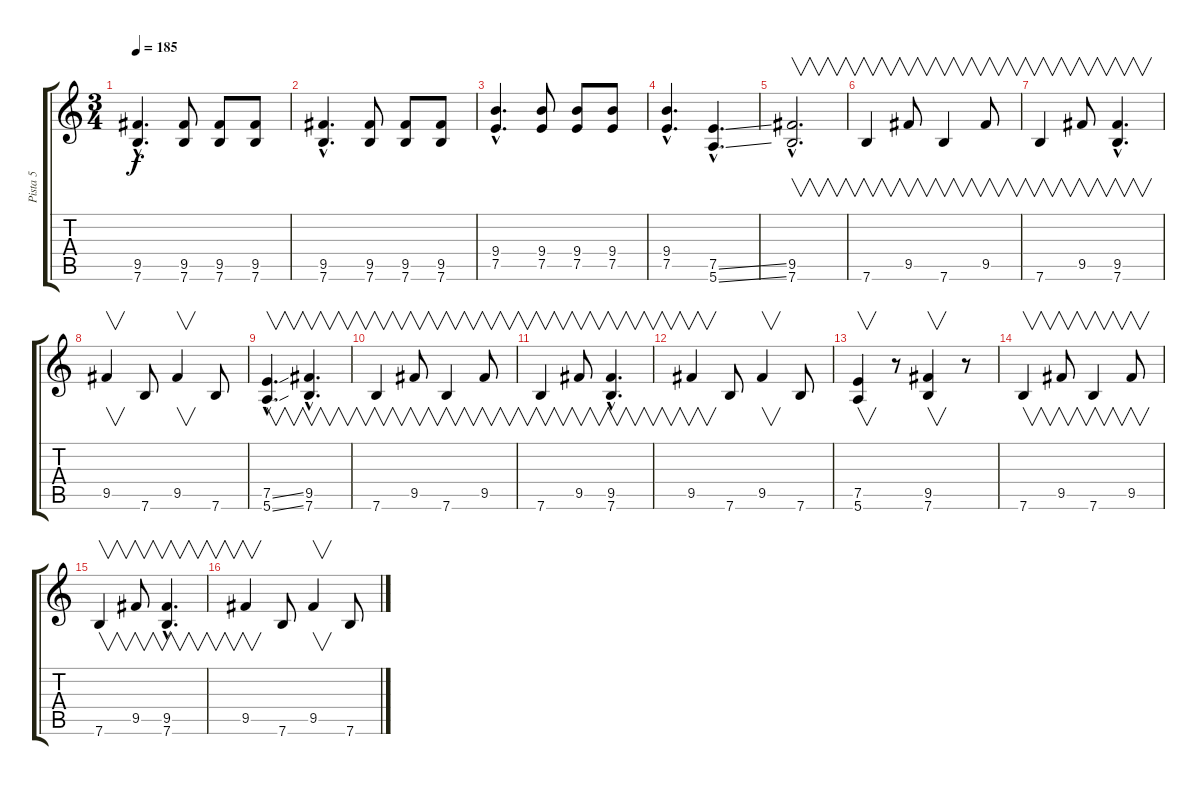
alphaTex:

\track ("Pista 5" "Pista 5") {instrument distortionguitar}
\staff {score tabs}
\tuning (E4 B3 G3 D3 A2 E2) {hide}
\ts (3 4)
\tempo 185
\clef g2
\ks c
(9.5{hac} 7.6{hac}).4{d dy f} (9.5 7.6).8 (9.5 7.6).8 (9.5 7.6).8 |
(9.5{hac} 7.6{hac}).4{d} (9.5 7.6).8 (9.5 7.6).8 (9.5 7.6).8 |
(9.4{hac} 7.5{hac}).4{d} (9.4 7.5).8 (9.4 7.5).8 (9.4 7.5).8 |
(9.4{hac} 7.5{hac}).4{d} (7.5{ss hac} 5.6{ss hac}).4{d} |
(9.5{hac} 7.6{hac}).2{v d} |
7.6.4{v} 9.5.8{v} 7.6.4{v} 9.5.8{v} |
7.6.4{v} 9.5.8{v} (9.5{hac} 7.6{hac}).4{v d} |
9.5.4{v} 7.6.8 9.5.4{v} 7.6.8 |
(7.5{ss hac} 5.6{ss hac}).4{v d} (9.5{hac} 7.6{hac}).4{v d} |
7.6.4{v} 9.5.8{v} 7.6.4{v} 9.5.8{v} |
7.6.4{v} 9.5.8{v} (9.5{hac} 7.6{hac}).4{v d} |
9.5.4{v} 7.6.8 9.5.4{v} 7.6.8 |
(7.5 5.6).4{v} r.8 (9.5 7.6).4{v} r.8 |
7.6.4{v} 9.5.8{v} 7.6.4{v} 9.5.8{v} |
7.6.4{v} 9.5.8{v} (9.5{hac} 7.6{hac}).4{v d} |
9.5.4{v} 7.6.8 9.5.4{v} 7.6.8
